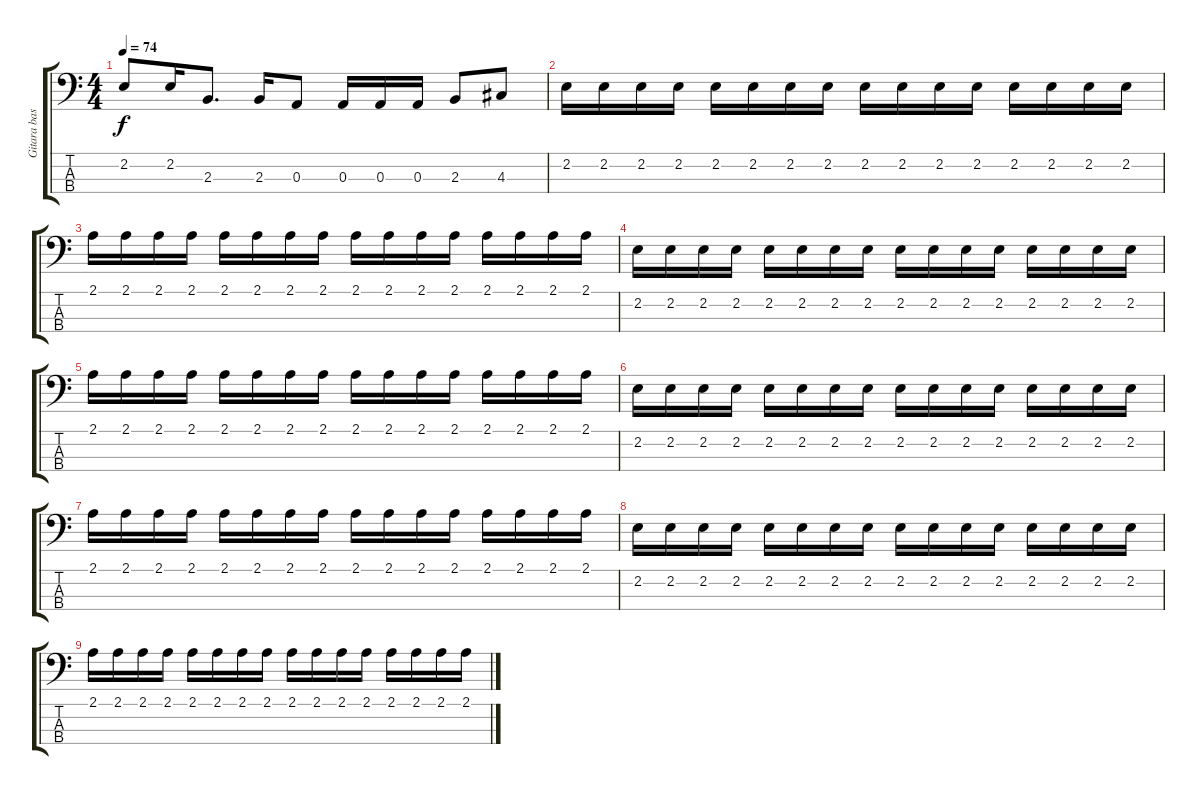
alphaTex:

\track ("Gitara basowa" "Gitara bas") {instrument electricbassfinger}
\staff {score tabs}
\tuning (G2 D2 A1 E1) {hide}
\ts (4 4)
\tempo 74
\clef f4
\ks c
2.2.8{dy f} 2.2.16 2.3.8{d} 2.3.16 0.3.8 0.3.16 0.3.16 0.3.16 2.3.8 4.3.8 |
2.2.16 2.2.16 2.2.16 2.2.16 2.2.16 2.2.16 2.2.16 2.2.16 2.2.16 2.2.16 2.2.16 2.2.16 2.2.16 2.2.16 2.2.16 2.2.16 |
2.1.16 2.1.16 2.1.16 2.1.16 2.1.16 2.1.16 2.1.16 2.1.16 2.1.16 2.1.16 2.1.16 2.1.16 2.1.16 2.1.16 2.1.16 2.1.16 |
2.2.16 2.2.16 2.2.16 2.2.16 2.2.16 2.2.16 2.2.16 2.2.16 2.2.16 2.2.16 2.2.16 2.2.16 2.2.16 2.2.16 2.2.16 2.2.16 |
2.1.16 2.1.16 2.1.16 2.1.16 2.1.16 2.1.16 2.1.16 2.1.16 2.1.16 2.1.16 2.1.16 2.1.16 2.1.16 2.1.16 2.1.16 2.1.16 |
2.2.16 2.2.16 2.2.16 2.2.16 2.2.16 2.2.16 2.2.16 2.2.16 2.2.16 2.2.16 2.2.16 2.2.16 2.2.16 2.2.16 2.2.16 2.2.16 |
2.1.16 2.1.16 2.1.16 2.1.16 2.1.16 2.1.16 2.1.16 2.1.16 2.1.16 2.1.16 2.1.16 2.1.16 2.1.16 2.1.16 2.1.16 2.1.16 |
2.2.16 2.2.16 2.2.16 2.2.16 2.2.16 2.2.16 2.2.16 2.2.16 2.2.16 2.2.16 2.2.16 2.2.16 2.2.16 2.2.16 2.2.16 2.2.16 |
2.1.16 2.1.16 2.1.16 2.1.16 2.1.16 2.1.16 2.1.16 2.1.16 2.1.16 2.1.16 2.1.16 2.1.16 2.1.16 2.1.16 2.1.16 2.1.16
